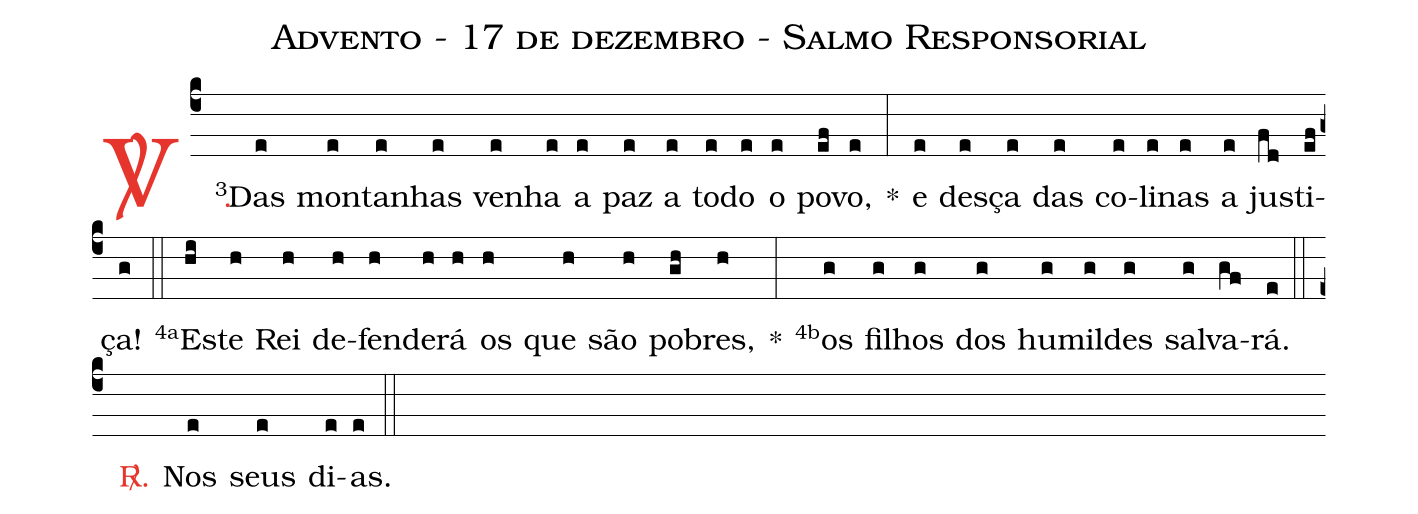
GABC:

name: Advento - 17 de dezembro - Salmo Responsorial;
%%
(c4)

<c><sp>V/</sp>.</c>() <v>\VSup{3}</v>Das(e) mon(e)ta(e)nhas(e) ve(e)nha(e) a(e) paz(e) a(e) to(e)do(e) o(e) po(ef)vo,(e) *(:)
e(e) des(e)ça(e) das(e) co(e)li(e)nas(e) a(e) jus(fd)ti(ef)ça!(g)

(::)

<v>\VSup{4a}</v>Es(hi)te(h) Rei(h) de(h)fen(h)de(h)rá(h) os(h) que(h) são(h) po(gh)bres,(h) *(:)
<v>\VSup{4b}</v>os(g) fi(g)lhos(g) dos(g) hu(g)mil(g)des(g) sal(g)va(gf)rá.(e)

(::)

<c><sp>R/</sp>.</c>() Nos(e) seus(e) di(e)as.(e)

(::)
